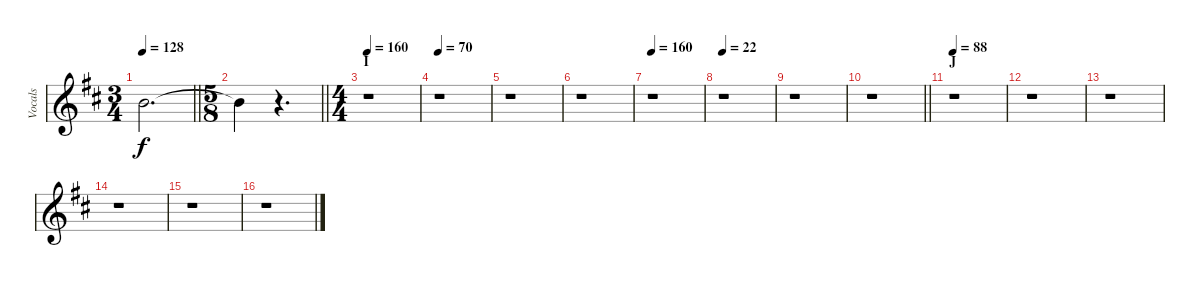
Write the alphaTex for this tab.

\track ("Vocals" "Vocals") {instrument oboe}
\staff {score}
\tuning (E4 B3 G3 D3 A2 E2) {hide}
\ts (3 4)
\tempo 128
\clef g2
\barLineRight lightlight
\ks d
7.1{t}.2{d dy f} |
\ts (5 8)
\barLineRight lightlight
7.1{t}.4 r.4{d} |
\ts (4 4)
\section ("" "I")
\tempo 160
r.1 |
\tempo 70
r.1 |
r.1 |
r.1 |
\tempo 160
r.1 |
\tempo 22
r.1 |
r.1 |
\barLineRight lightlight
r.1 |
\section ("" "J")
\tempo 88
r.1 |
r.1 |
r.1 |
\ks bminor
r.1 |
r.1 |
r.1
